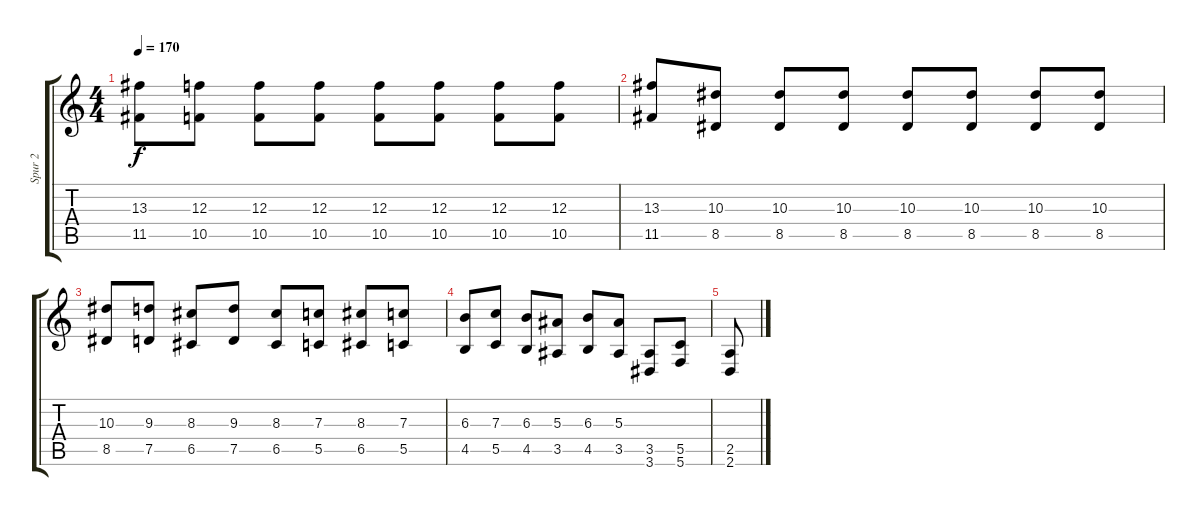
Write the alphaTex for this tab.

\track ("Spur 2" "Spur 2") {instrument overdrivenguitar}
\staff {score tabs}
\tuning (D4 A3 F3 C3 G2 C2) {hide}
\ts (4 4)
\tempo 170
\clef g2
\ks c
(13.3 11.5).8{dy f} (12.3 10.5).8 (12.3 10.5).8 (12.3 10.5).8 (12.3 10.5).8 (12.3 10.5).8 (12.3 10.5).8 (12.3 10.5).8 |
(13.3 11.5).8 (10.3 8.5).8 (10.3 8.5).8 (10.3 8.5).8 (10.3 8.5).8 (10.3 8.5).8 (10.3 8.5).8 (10.3 8.5).8 |
(10.3 8.5).8 (9.3 7.5).8 (8.3 6.5).8 (9.3 7.5).8 (8.3 6.5).8 (7.3 5.5).8 (8.3 6.5).8 (7.3 5.5).8 |
(6.3 4.5).8 (7.3 5.5).8 (6.3 4.5).8 (5.3 3.5).8 (6.3 4.5).8 (5.3 3.5).8 (3.5 3.6).8 (5.5 5.6).8 |
(2.5 2.6).8
